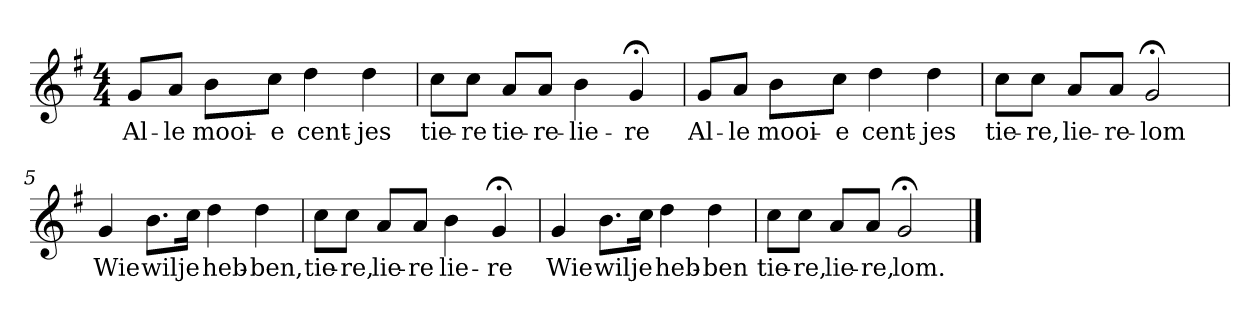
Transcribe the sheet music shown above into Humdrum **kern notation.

**kern	**text
*part1	*part1
*staff1	*staff1
*k[f#]	*
*G:	*
*M4/4	*
*MM120	*
=1	=1
8gL	Al-
8aJ	-le
8bL	mooi-
8ccJ	-e
4dd	cent-
4dd	-jes
=2	=2
8ccL	tie-
8ccJ	-re
8aL	tie-
8aJ	-re-
4b	-lie-
4g;<	-re
=3	=3
8gL	Al-
8aJ	-le
8bL	mooi-
8ccJ	-e
4dd	cent-
4dd	-jes
=4	=4
8ccL	tie-
8ccJ	-re,
8aL	lie-
8aJ	-re-
2g;<	-lom
=5	=5
4g	Wie
8.bL	wil
16ccJk	je
4dd	heb-
4dd	-ben,
=6	=6
8ccL	tie-
8ccJ	-re,
8aL	lie-
8aJ	-re
4b	lie-
4g;<	-re
=7	=7
4g	Wie
8.bL	wil
16ccJk	je
4dd	heb-
4dd	-ben
=8	=8
8ccL	tie-
8ccJ	-re,
8aL	lie-
8aJ	-re,
2g;<	lom.
==	==
*-	*-
